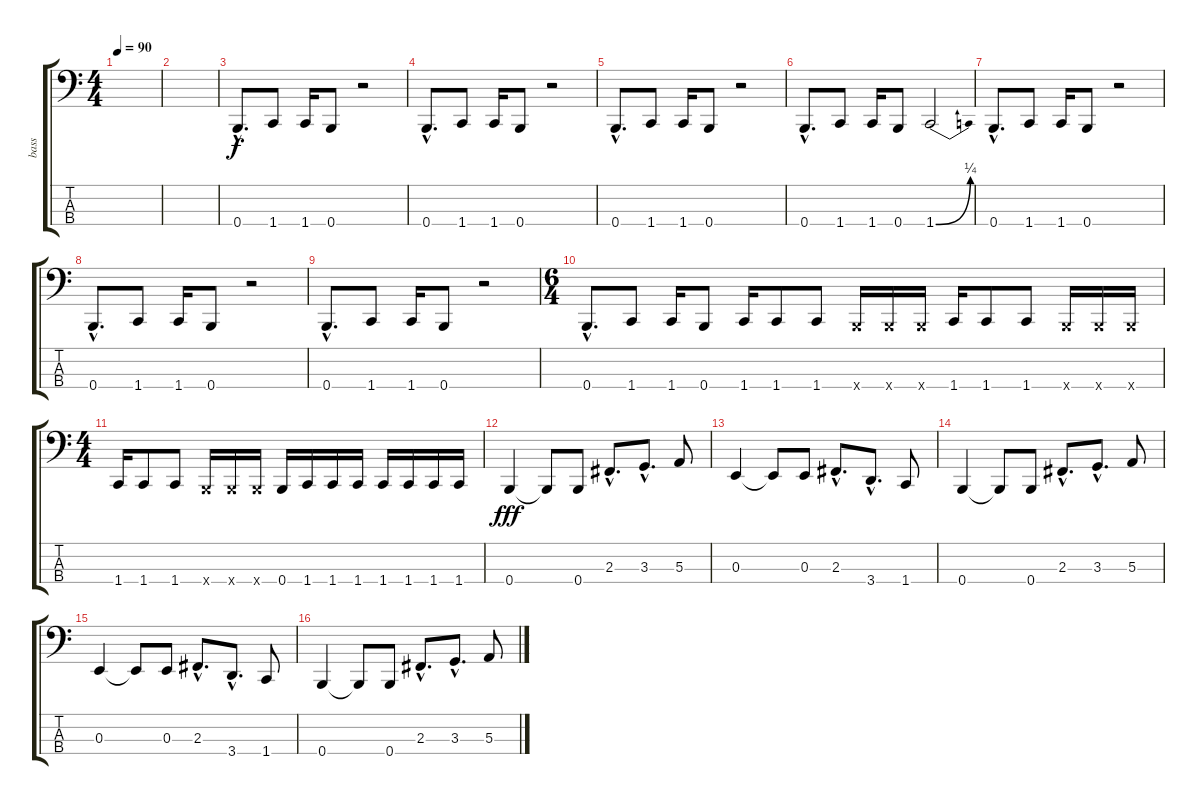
\track ("bass" "bass") {instrument electricbassfinger}
\staff {score tabs}
\tuning (D2 A1 E1 B0) {hide}
\ts (4 4)
\tempo 90
\clef f4
\ks c
|
|
0.4{hac}.8{d} 1.4.8 1.4.16 0.4.8 r.2 |
0.4{hac}.8{d} 1.4.8 1.4.16 0.4.8 r.2 |
0.4{hac}.8{d} 1.4.8 1.4.16 0.4.8 r.2 |
0.4{hac}.8{d} 1.4.8 1.4.16 0.4.8 1.4{be (bend 0 0 60 1)}.2 |
0.4{hac}.8{d} 1.4.8 1.4.16 0.4.8 r.2 |
0.4{hac}.8{d} 1.4.8 1.4.16 0.4.8 r.2 |
0.4{hac}.8{d} 1.4.8 1.4.16 0.4.8 r.2 |
\ts (6 4)
0.4{hac}.8{d} 1.4.8 1.4.16 0.4.8 1.4.16 1.4.8 1.4.8 0.4{x}.16 0.4{x}.16 0.4{x}.16 1.4.16 1.4.8 1.4.8 0.4{x}.16 0.4{x}.16 0.4{x}.16 |
\ts (4 4)
1.4.16{dy f} 1.4.8 1.4.8 0.4{x}.16 0.4{x}.16 0.4{x}.16 0.4.16 1.4.16 1.4.16 1.4.16 1.4.16 1.4.16 1.4.16 1.4.16 |
0.4.4{dy fff} 0.4{t}.8 0.4.8 2.3{hac}.8{d} 3.3{hac}.8{d} 5.3.8 |
0.3.4 0.3{t}.8 0.3.8 2.3{hac}.8{d} 3.4{hac}.8{d} 1.4.8 |
0.4.4 0.4{t}.8 0.4.8 2.3{hac}.8{d} 3.3{hac}.8{d} 5.3.8 |
0.3.4 0.3{t}.8 0.3.8 2.3{hac}.8{d} 3.4{hac}.8{d} 1.4.8 |
0.4.4 0.4{t}.8 0.4.8 2.3{hac}.8{d} 3.3{hac}.8{d} 5.3.8
